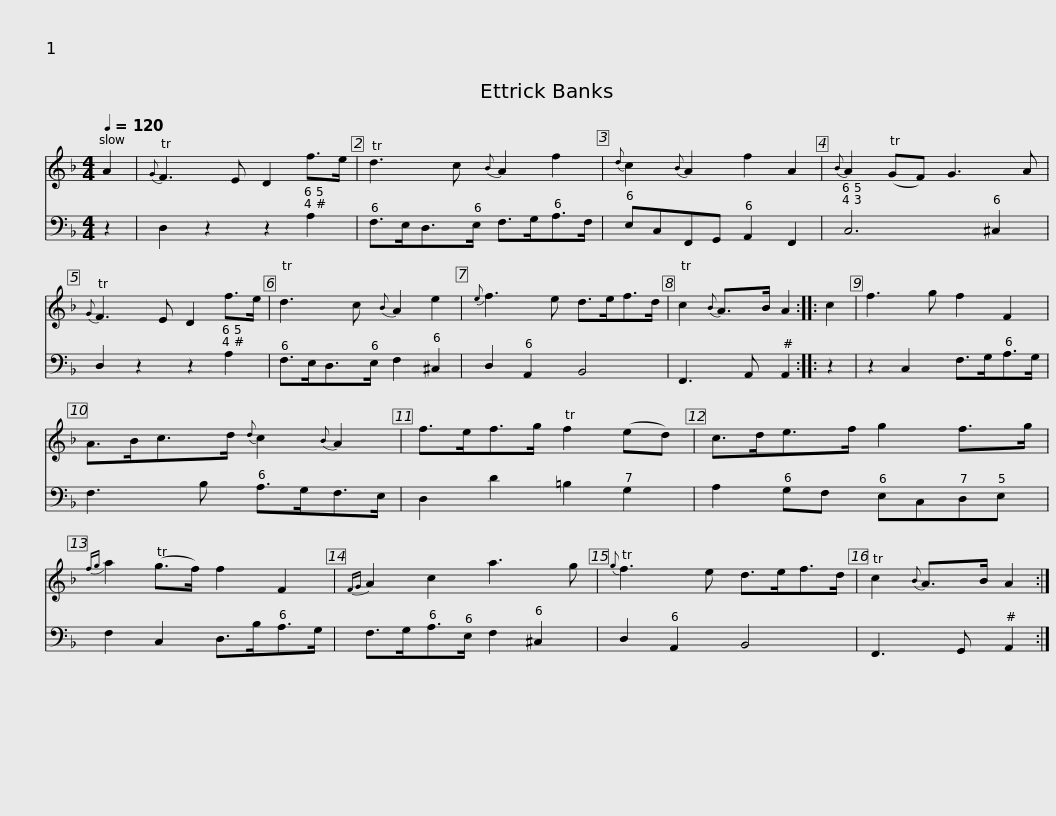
X:1
%%score 1 2
L:1/8
Q:1/4=120
M:4/4
I:linebreak $
K:Dmin
V:1 treble
V:2 bass
V:1
 A2 |{G} TF3 E D2 f>e | Td3 c{B} A2 f2 |{d} c2{B} A2 f2 A2 |{B} A2 (TGF) G3 A | %5
{G} TF3 E D2 f>e |$ Td3 c{B} A2 e2 |{e} f3 e d>ef>d | Tc2{B} A>B A2 :: c2 | %10
 f3 g f2 F2 | A>Bc>d{d} c2{B} A2 |$ f>ef>g Tf2 (ed) | c>de>f g2 f>g |{fg} a2 (Tg>f) f2 F2 | %15
{FG} A2 c2 a3 g |{g} Tf3 e d>ef>d |$ Tc2{B} A>B A2 :| %18
V:2
 z2 | D,2 z2 z2 A,2 | F,>E,D,>E, F,>G,A,>F, | E,C,F,,G,, A,,2 F,,2 | C,6 ^C,2 | %5
 D,2 z2 z2 A,2 |$ F,>E,D,>E, F,2 ^C,2 | D,2 A,,2 B,,4 | F,,3 A,, A,,2 :: z2 | %10
 z2 C,2 F,>G,A,>G, | F,3 B, A,>G,F,>E, |$ D,2 D2 =B,2 G,2 | A,2 G,F, E,C,D,E, | F,2 C,2 D,>B,A,>G, | %15
 F,>G,A,>E, F,2 ^C,2 | D,2 A,,2 B,,4 |$ F,,3 G,, A,,2 :| %18
